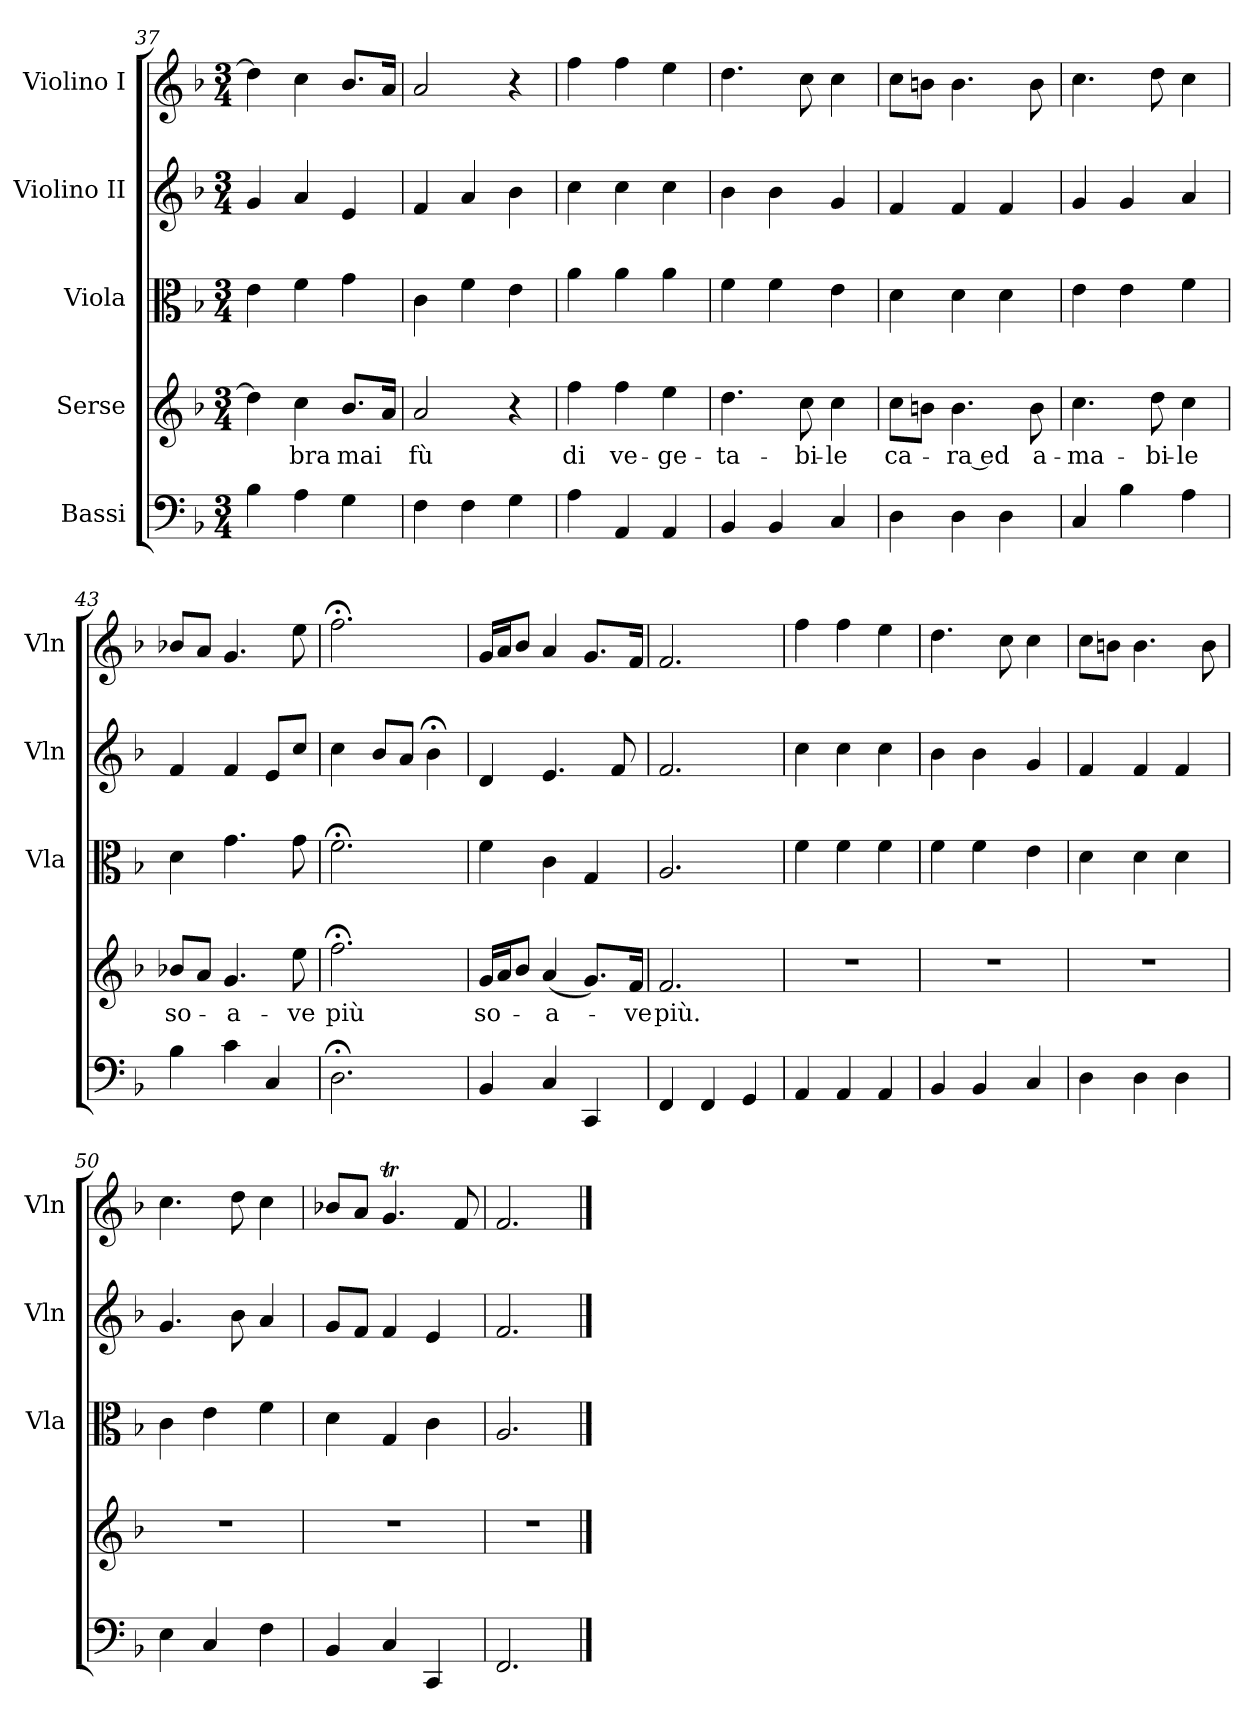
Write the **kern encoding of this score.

**kern	**kern	**text	**kern	**kern	**kern
*part5	*part4	*part4	*part3	*part2	*part1
*staff5	*staff4	*staff4	*staff3	*staff2	*staff1
*I"Bassi	*I"Serse	*	*I"Viola	*I"Violino II	*I"Violino I
*	*	*	*I'Vla	*I'Vln	*I'Vln
*clefF4	*clefG2	*	*clefC3	*clefG2	*clefG2
*k[b-]	*k[b-]	*	*k[b-]	*k[b-]	*k[b-]
*F:	*F:	*	*F:	*F:	*F:
*M3/4	*M3/4	*	*M3/4	*M3/4	*M3/4
=37	=37	=37	=37	=37	=37
4B-\	4dd\]	.	4e\	4g/	4dd\]
!	!	!LO:LY:b	!	!	!
4A\	4cc\	-bra	4f\	4a/	4cc\
!	!	!LO:LY:b	!	!	!
4G\	8.b-/L	mai	4g\	4e/	8.b-/L
.	16a/Jk	.	.	.	16a/Jk
!!LO:LB:g=z
=38	=38	=38	=38	=38	=38
!	!	!LO:LY:b	!	!	!
4F\	2a/	fù	4c\	4f/	2a/
4F\	.	.	4f\	4a/	.
4G\	4r	.	4e\	4b-\	4r
=39	=39	=39	=39	=39	=39
!	!	!LO:LY:b	!	!	!
4A\	4ff\	di	4a\	4cc\	4ff\
!	!	!LO:LY:b	!	!	!
4AA/	4ff\	ve-	4a\	4cc\	4ff\
!	!	!LO:LY:b	!	!	!
4AA/	4ee\	-ge-	4a\	4cc\	4ee\
=40	=40	=40	=40	=40	=40
!	!	!LO:LY:b	!	!	!
4BB-/	4.dd\	-ta-	4f\	4b-\	4.dd\
4BB-/	.	.	4f\	4b-\	.
!	!	!LO:LY:b	!	!	!
.	8cc\	-bi-	.	.	8cc\
!	!	!LO:LY:b	!	!	!
4C/	4cc\	-le	4e\	4g/	4cc\
=41	=41	=41	=41	=41	=41
!	!	!LO:LY:b	!	!	!
4D\	8cc\L	ca-	4d\	4f/	8cc\L
.	8bn\J	.	.	.	8bn\J
!	!	!LO:LY:b	!	!	!
4D\	4.b\	-ra ed	4d\	4f/	4.b\
4D\	.	.	4d\	4f/	.
!	!	!LO:LY:b	!	!	!
.	8b\	a-	.	.	8b\
=42	=42	=42	=42	=42	=42
!	!	!LO:LY:b	!	!	!
4C/	4.cc\	-ma-	4e\	4g/	4.cc\
4B-\	.	.	4e\	4g/	.
!	!	!LO:LY:b	!	!	!
.	8dd\	-bi-	.	.	8dd\
!	!	!LO:LY:b	!	!	!
4A\	4cc\	-le	4f\	4a/	4cc\
=43	=43	=43	=43	=43	=43
!	!	!LO:LY:b	!	!	!
4B-\	8b-X/L	so-	4d\	4f/	8b-X/L
.	8a/J	.	.	.	8a/J
!	!	!LO:LY:b	!	!	!
4c\	4.g/	-a-	4.g\	4f/	4.g/
4C/	.	.	.	8e/L	.
!	!	!LO:LY:b	!	!	!
.	8ee\	-ve	8g\	8cc/J	8ee\
=44	=44	=44	=44	=44	=44
!	!	!LO:LY:b	!	!	!
2.D;<\	2.ff;<\	più	2.f;<\	4cc\	2.ff;<\
.	.	.	.	8b-/L	.
.	.	.	.	8a/J	.
.	.	.	.	4b-;<\	.
!!LO:PB:g=z
=45	=45	=45	=45	=45	=45
!	!	!LO:LY:b	!	!	!
4BB-/	16g/LL	so-	4f\	4d/	16g/LL
.	16a/J	.	.	.	16a/J
.	8b-/J	.	.	.	8b-/J
!	!	!LO:LY:b	!	!	!
4C/	(<4a/	-a-	4c\	4.e/	4a/
4CC/	8.g/L)	.	4G/	.	8.g/L
.	.	.	.	8f/	.
!	!	!LO:LY:b	!	!	!
.	16f/Jk	ve	.	.	16f/Jk
=46	=46	=46	=46	=46	=46
!	!	!LO:LY:b	!	!	!
4FF/	2.f/	più.	2.A/	2.f/	2.f/
4FF/	.	.	.	.	.
4GG/	.	.	.	.	.
=47	=47	=47	=47	=47	=47
!	!LO:N:vis=1	!	!	!	!
4AA/	2.r	.	4f\	4cc\	4ff\
4AA/	.	.	4f\	4cc\	4ff\
4AA/	.	.	4f\	4cc\	4ee\
=48	=48	=48	=48	=48	=48
!	!LO:N:vis=1	!	!	!	!
4BB-/	2.r	.	4f\	4b-\	4.dd\
4BB-/	.	.	4f\	4b-\	.
.	.	.	.	.	8cc\
4C/	.	.	4e\	4g/	4cc\
!!LO:LB:g=z
=49	=49	=49	=49	=49	=49
!	!LO:N:vis=1	!	!	!	!
4D\	2.r	.	4d\	4f/	8cc\L
.	.	.	.	.	8bn\J
4D\	.	.	4d\	4f/	4.b\
4D\	.	.	4d\	4f/	.
.	.	.	.	.	8b\
=50	=50	=50	=50	=50	=50
!	!LO:N:vis=1	!	!	!	!
4E\	2.r	.	4c\	4.g/	4.cc\
4C/	.	.	4e\	.	.
.	.	.	.	8b-\	8dd\
4F\	.	.	4f\	4a/	4cc\
=51	=51	=51	=51	=51	=51
!	!LO:N:vis=1	!	!	!	!
4BB-/	2.r	.	4d\	8g/L	8b-X/L
.	.	.	.	8f/J	8a/J
4C/	.	.	4G/	4f/	4.gT/
4CC/	.	.	4c\	4e/	.
.	.	.	.	.	8f/
=52	=52	=52	=52	=52	=52
!	!LO:N:vis=1	!	!	!	!
2.FF/	2.r	.	2.A/	2.f/	2.f/
==	==	==	==	==	==
*-	*-	*-	*-	*-	*-
